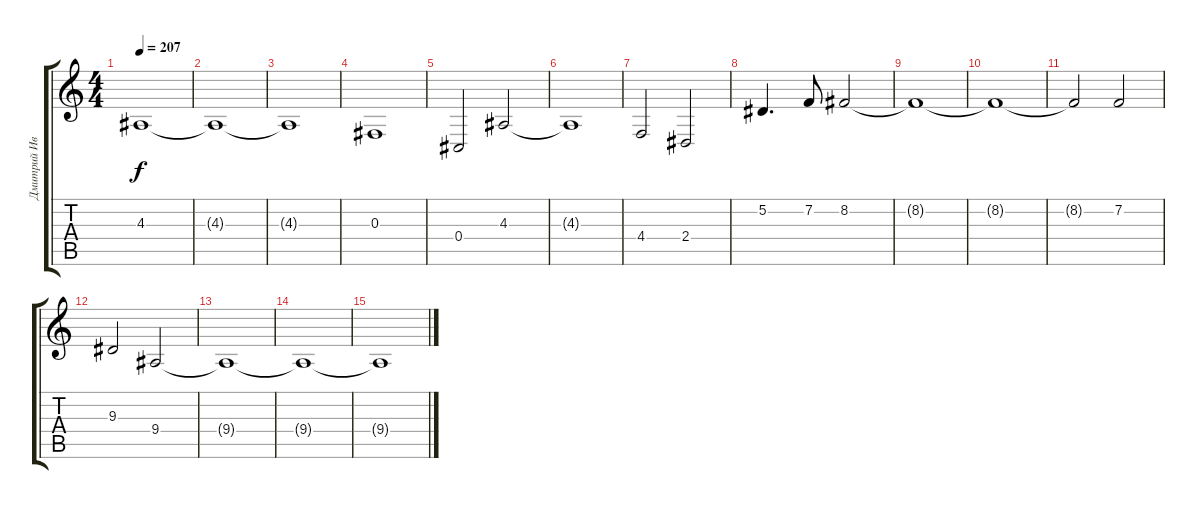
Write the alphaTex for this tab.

\track ("Дмитрий Иванов" "Дмитрий Ив") {instrument frenchhorn}
\staff {score tabs}
\tuning (Eb4 Bb3 Gb3 Db3 Ab2 Eb2) {hide}
\ts (4 4)
\tempo 207
\clef g2
\ks c
4.3{t}.1{dy f} |
4.3{t}.1 |
4.3{t}.1 |
0.3.1 |
0.4.2 4.3.2 |
4.3{t}.1 |
4.4.2 2.4.2 |
5.2.4{d} 7.2.8 8.2.2 |
8.2{t}.1 |
8.2{t}.1 |
8.2{t}.2 7.2.2 |
9.3.2 9.4.2 |
9.4{t}.1 |
9.4{t}.1 |
9.4{t}.1
